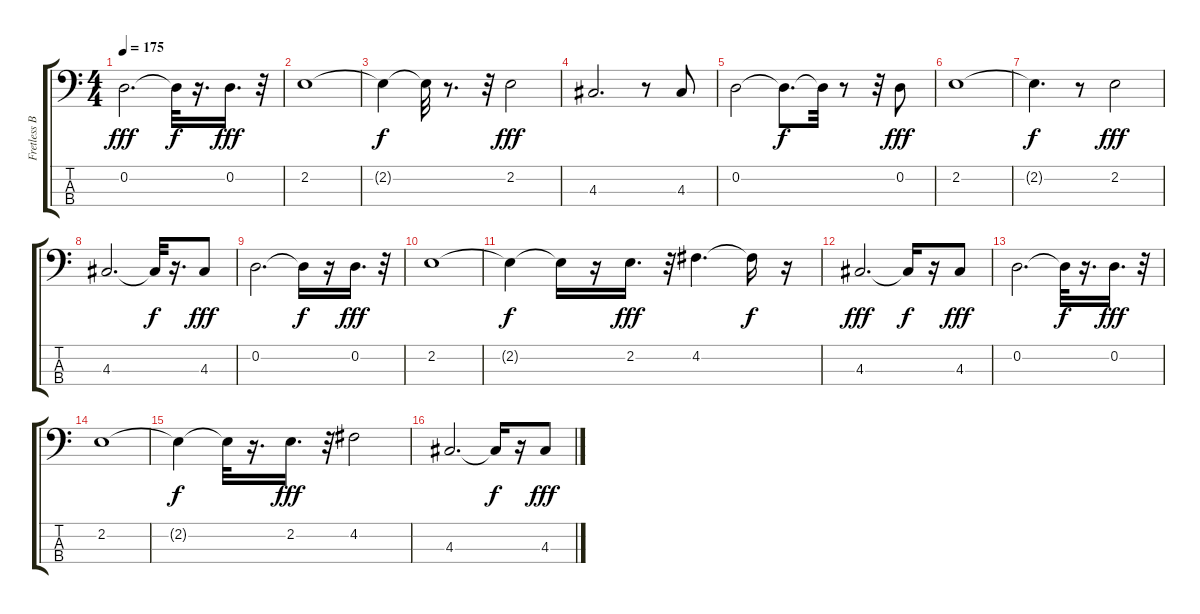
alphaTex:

\track ("Fretless Bass" "Fretless B") {instrument fretlessbass}
\staff {score tabs}
\tuning (G2 D2 A1 E1) {hide}
\ts (4 4)
\tempo 175
\clef f4
\ks c
0.2.2{d dy fff} 0.2{t}.32{dy f} r.16{d} 0.2.16{d dy fff} r.32 |
2.2.1 |
2.2{t}.4{dy f} 2.2{t}.32 r.8{d} r.32 2.2.2{dy fff} |
4.3.2{d} r.8 4.3.8 |
0.2.2 0.2{t}.8{d dy f} 0.2{t}.32 r.8 r.32 0.2.8{dy fff} |
2.2.1 |
2.2{t}.4{d dy f} r.8 2.2.2{dy fff} |
4.3.2{d} 4.3{t}.32{dy f} r.16{d} 4.3.8{dy fff} |
0.2.2{d} 0.2{t}.16{dy f} r.16 0.2.16{d dy fff} r.32 |
2.2.1 |
2.2{t}.4{dy f} 2.2{t}.16 r.16 2.2.16{d dy fff} r.32 4.2.4{d} 4.2{t}.16{dy f} r.16 |
4.3.2{d dy fff} 4.3{t}.16{dy f} r.16 4.3.8{dy fff} |
0.2.2{d} 0.2{t}.32{dy f} r.16{d} 0.2.16{d dy fff} r.32 |
2.2.1 |
2.2{t}.4{dy f} 2.2{t}.32 r.16{d} 2.2.16{d dy fff} r.32 4.2.2 |
4.3.2{d} 4.3{t}.16{dy f} r.16 4.3.8{dy fff}
